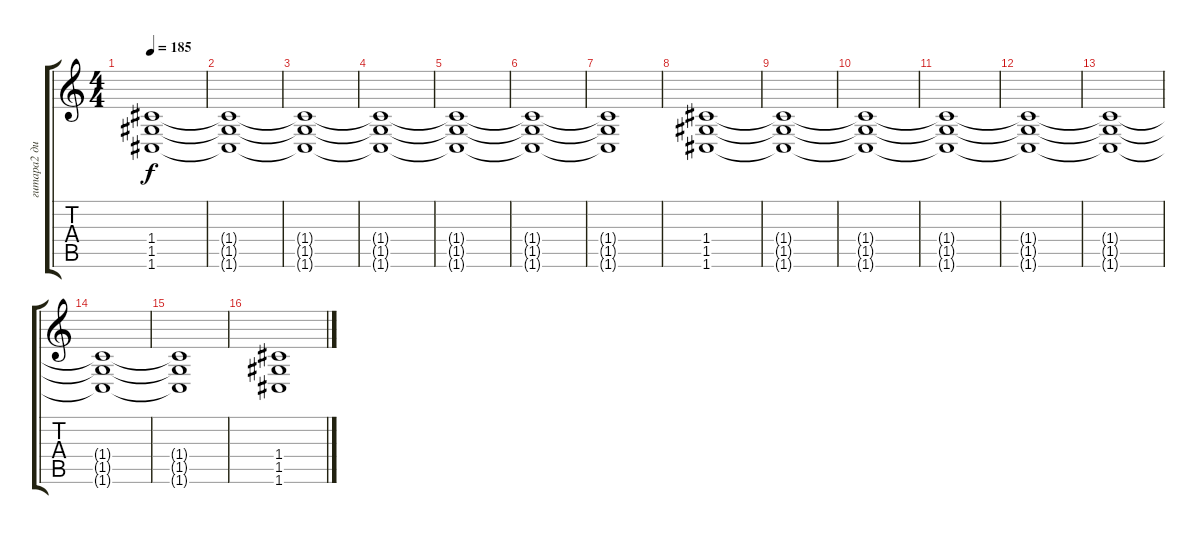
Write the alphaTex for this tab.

\track ("гитара2 дист" "гитара2 ди") {instrument overdrivenguitar}
\staff {score tabs}
\tuning (D4 A3 F3 C3 G2 C2) {hide}
\ts (4 4)
\tempo 185
\clef g2
\ks c
(1.4{t} 1.5{t} 1.6{t}).1{dy f} |
(1.4{t} 1.5{t} 1.6{t}).1 |
(1.4{t} 1.5{t} 1.6{t}).1 |
(1.4{t} 1.5{t} 1.6{t}).1 |
(1.4{t} 1.5{t} 1.6{t}).1 |
(1.4{t} 1.5{t} 1.6{t}).1 |
(1.4{t} 1.5{t} 1.6{t}).1 |
(1.4 1.5 1.6).1 |
(1.4{t} 1.5{t} 1.6{t}).1 |
(1.4{t} 1.5{t} 1.6{t}).1 |
(1.4{t} 1.5{t} 1.6{t}).1 |
(1.4{t} 1.5{t} 1.6{t}).1 |
(1.4{t} 1.5{t} 1.6{t}).1 |
(1.4{t} 1.5{t} 1.6{t}).1 |
(1.4{t} 1.5{t} 1.6{t}).1 |
(1.4 1.5 1.6).1
